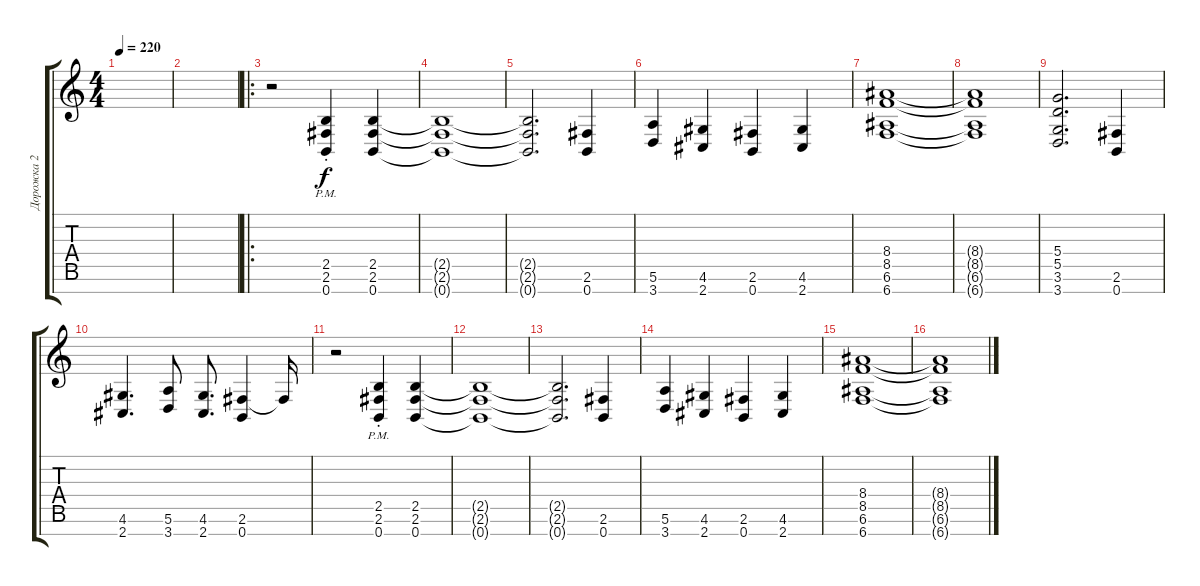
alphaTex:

\track ("Дорожка 2" "Дорожка 2") {instrument distortionguitar}
\staff {score tabs}
\tuning (E4 B3 G3 D3 A2 E2 B1) {hide}
\ts (4 4)
\tempo 220
\clef g2
\ks c
|
|
\ro
r.2 (2.5{st} 2.6{st} 0.7{pm st}).4 (2.5 2.6 0.7).4 |
(2.5{t} 2.6{t} 0.7{t}).1 |
(2.5{t} 2.6{t} 0.7{t}).2{d} (2.6 0.7).4 |
(5.6 3.7).4 (4.6 2.7).4 (2.6 0.7).4 (4.6 2.7).4 |
(8.4 8.5 6.6 6.7).1 |
(8.4{t} 8.5{t} 6.6{t} 6.7{t}).1 |
(5.4 5.5 3.6 3.7).2{d} (2.6 0.7).4 |
(4.6 2.7).4{d} (5.6 3.7).8 (4.6 2.7).8{d} (2.6 0.7).4 2.6{t}.16 |
r.2 (2.5{st} 2.6{st} 0.7{pm st}).4 (2.5 2.6 0.7).4 |
(2.5{t} 2.6{t} 0.7{t}).1 |
(2.5{t} 2.6{t} 0.7{t}).2{d} (2.6 0.7).4 |
(5.6 3.7).4 (4.6 2.7).4 (2.6 0.7).4 (4.6 2.7).4 |
(8.4 8.5 6.6 6.7).1 |
(8.4{t} 8.5{t} 6.6{t} 6.7{t}).1
